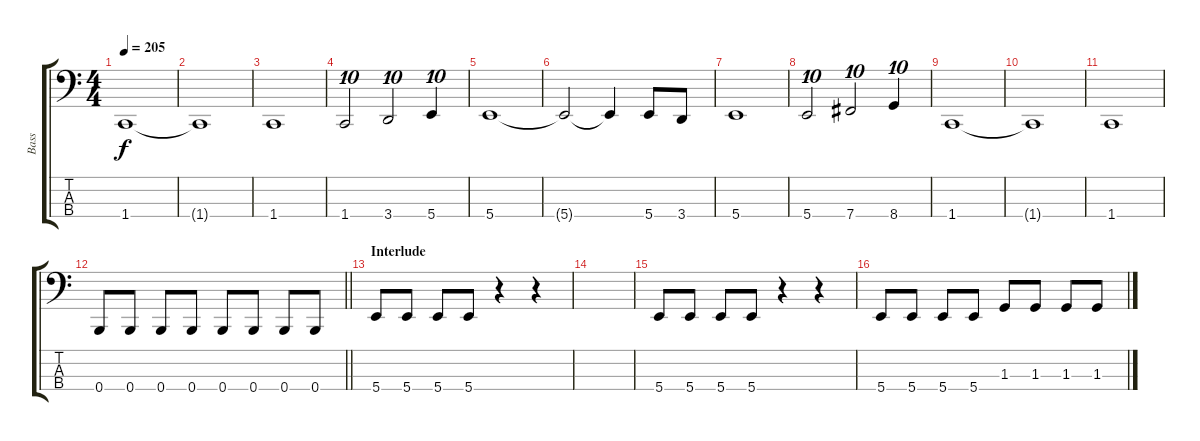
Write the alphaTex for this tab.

\track ("Bass" "Bass") {instrument electricbassfinger}
\staff {score tabs}
\tuning (E2 B1 Gb1 B0) {hide}
\ts (4 4)
\tempo 205
\clef f4
\ks c
1.4.1{dy f} |
1.4{t}.1 |
1.4.1 |
1.4.2{tu (10 8)} 3.4.2{tu (10 8)} 5.4.4{tu (10 8)} |
5.4.1 |
5.4{t}.2 5.4{t}.4 5.4.8 3.4.8 |
5.4.1 |
5.4.2{tu (10 8)} 7.4.2{tu (10 8)} 8.4.4{tu (10 8)} |
1.4.1 |
1.4{t}.1 |
1.4.1 |
\barLineRight lightlight
0.4.8 0.4.8 0.4.8 0.4.8 0.4.8 0.4.8 0.4.8 0.4.8 |
\section ("" "Interlude")
5.4.8{volume 16} 5.4.8 5.4.8 5.4.8 r.4 r.4 |
|
5.4.8 5.4.8 5.4.8 5.4.8 r.4 r.4 |
5.4.8 5.4.8 5.4.8 5.4.8 1.3.8 1.3.8 1.3.8 1.3.8
